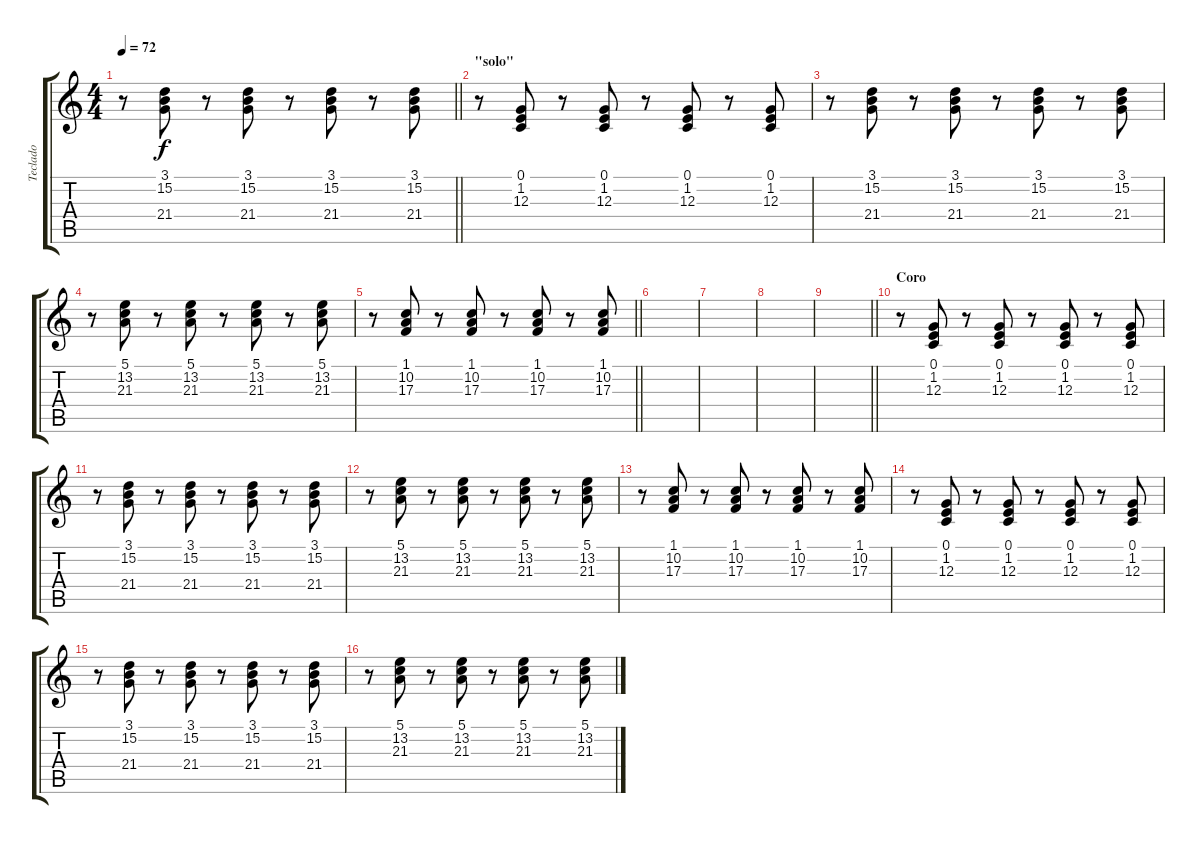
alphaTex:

\track ("Teclado" "Teclado") {instrument acousticgrandpiano}
\staff {score tabs}
\tuning (E4 B3 G3 D3 A2 E2) {hide}
\ts (4 4)
\tempo 72
\clef g2
\barLineRight lightlight
\ks c
r.8{dy f} (3.1 15.2 21.4).8 r.8 (3.1 15.2 21.4).8 r.8 (3.1 15.2 21.4).8 r.8 (3.1 15.2 21.4).8 |
\section ("" "\"solo\"")
r.8 (0.1 1.2 12.3).8 r.8 (0.1 1.2 12.3).8 r.8 (0.1 1.2 12.3).8 r.8 (0.1 1.2 12.3).8 |
r.8 (3.1 15.2 21.4).8 r.8 (3.1 15.2 21.4).8 r.8 (3.1 15.2 21.4).8 r.8 (3.1 15.2 21.4).8 |
r.8 (5.1 13.2 21.3).8 r.8 (5.1 13.2 21.3).8 r.8 (5.1 13.2 21.3).8 r.8 (5.1 13.2 21.3).8 |
\barLineRight lightlight
r.8 (1.1 10.2 17.3).8 r.8 (1.1 10.2 17.3).8 r.8 (1.1 10.2 17.3).8 r.8 (1.1 10.2 17.3).8 |
|
|
|
\barLineRight lightlight
|
\section ("" "Coro")
r.8 (0.1 1.2 12.3).8 r.8 (0.1 1.2 12.3).8 r.8 (0.1 1.2 12.3).8 r.8 (0.1 1.2 12.3).8 |
r.8 (3.1 15.2 21.4).8 r.8 (3.1 15.2 21.4).8 r.8 (3.1 15.2 21.4).8 r.8 (3.1 15.2 21.4).8 |
r.8 (5.1 13.2 21.3).8 r.8 (5.1 13.2 21.3).8 r.8 (5.1 13.2 21.3).8 r.8 (5.1 13.2 21.3).8 |
r.8 (1.1 10.2 17.3).8 r.8 (1.1 10.2 17.3).8 r.8 (1.1 10.2 17.3).8 r.8 (1.1 10.2 17.3).8 |
r.8 (0.1 1.2 12.3).8 r.8 (0.1 1.2 12.3).8 r.8 (0.1 1.2 12.3).8 r.8 (0.1 1.2 12.3).8 |
r.8 (3.1 15.2 21.4).8 r.8 (3.1 15.2 21.4).8 r.8 (3.1 15.2 21.4).8 r.8 (3.1 15.2 21.4).8 |
r.8 (5.1 13.2 21.3).8 r.8 (5.1 13.2 21.3).8 r.8 (5.1 13.2 21.3).8 r.8 (5.1 13.2 21.3).8
